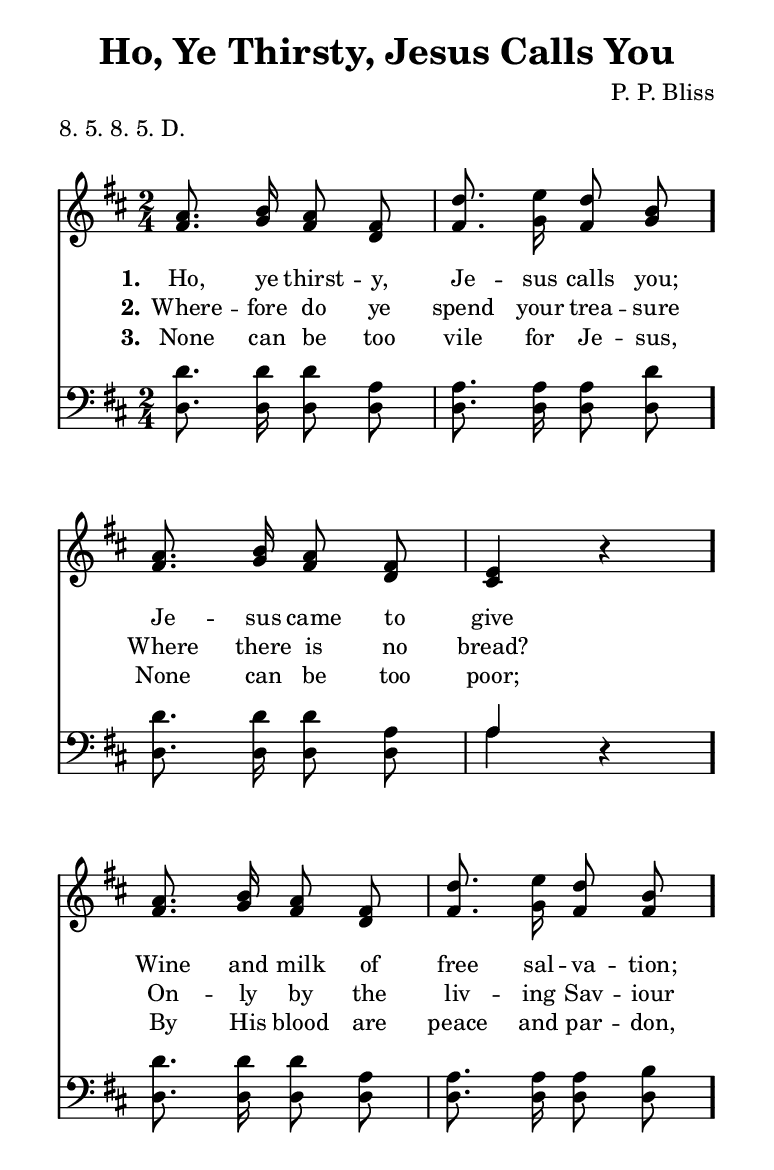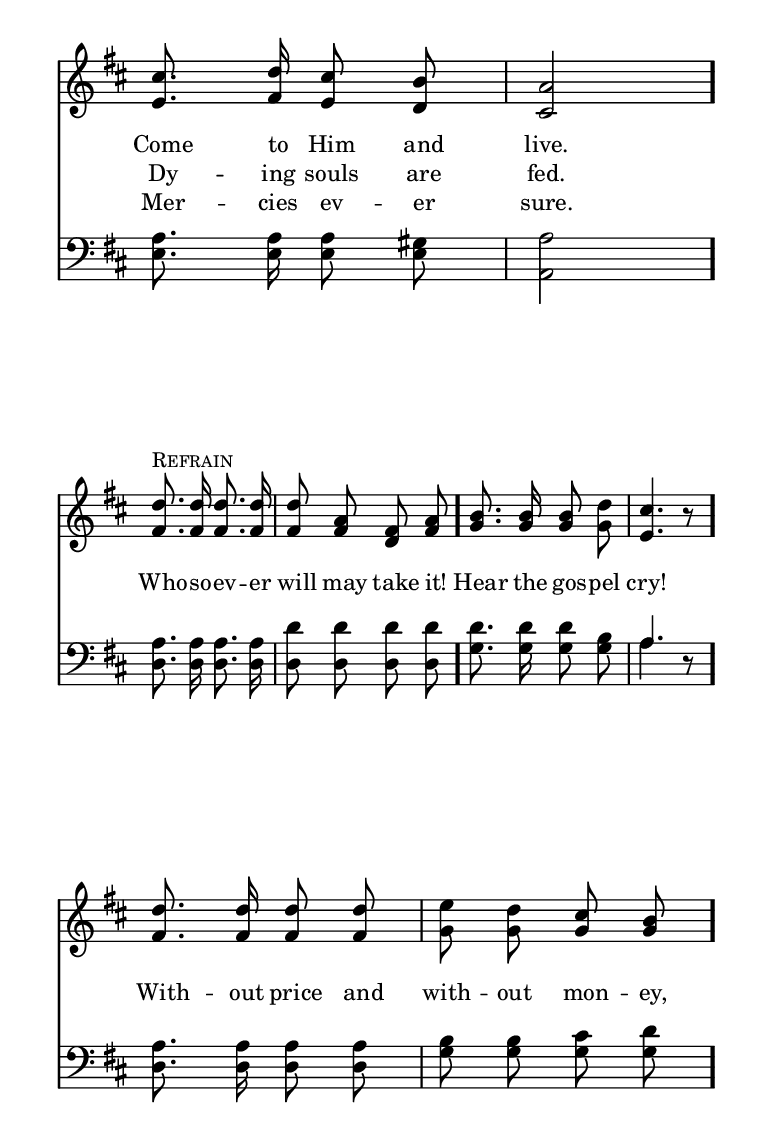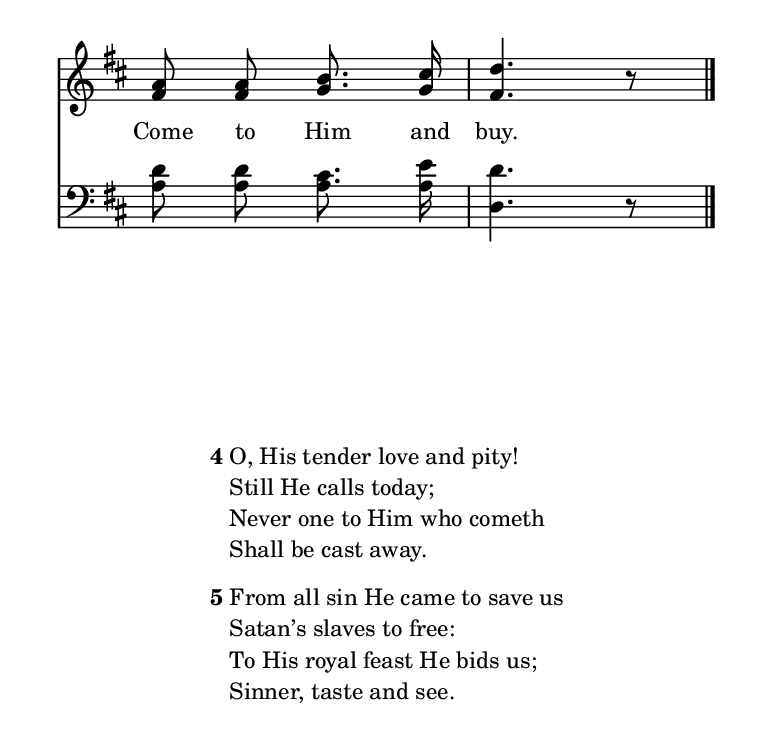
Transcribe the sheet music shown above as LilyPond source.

\include "common/global.ily"
\paper {
  \include "common/paper.ily"
  %ragged-bottom = ##t
  %ragged-last-bottom = ##t
  %systems-per-page = ##f
  %page-count = ##f
}

\header{
  hymnnumber = "94"
  title = "Ho, Ye Thirsty, Jesus Calls You"
  tunename = "Hold the Fort"
  meter = "8. 5. 8. 5. D."
  %poet = ""
  composer = "P. P. Bliss"
  %copyright = ""
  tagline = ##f
}

% for fermata in MIDI
ta = { \tempo 8=90 }
tb = { \tempo 8=45 }

patternAA = { c8. c16 c8  c8  | c8. c16 c8 c8 }
patternAB = { c8. c16 c8. c16 | c8  c8  c8 c8 }
patternAC = { c8. c16 c8  c8  | c8  c8  c8 c8 }

patternBA = { c8. c16 c8 c8 | c4 c4 }
patternBB = { c8. c16 c8 c8 | c2 }
patternBC = { c8. c16 c8 c8 | c4. c8 }
patternBD = { c8 c8 c8. c16 | c4. c8 }

global = {
  \include "common/overrides.ily"
  \override Staff.TimeSignature.style = #'numbered
  \time 2/4
  \override Score.MetronomeMark.transparent = ##t % hide all fermata changes too
  \ta
  \key d \major
  %\partial 4
  \autoBeamOff
}

notesSoprano = {
\global
\relative c'' {

  \changePitch \patternAA { a b a fis | d' e d b }
  \changePitch \patternBA { a b a fis | e r }
  \changePitch \patternAA { a b a fis | d' e d b }
  \changePitch \patternBB { cis d cis b | a }

  << s^\markup { \small \caps "Refrain" }
  \changePitch \patternAB { d d d d | d a fis a } >>
  \changePitch \patternBC { b b b d | cis r }
  \changePitch \patternAC { d d d d | e d cis b }
  \changePitch \patternBD { a a b cis | d r }

  \bar "|."

}
}

notesAlto = {
\global
\relative e' {

  \changePitch \patternAA { fis g fis d | fis g fis g }
  \changePitch \patternBA { fis g fis d | cis r }
  \changePitch \patternAA { fis g fis d | fis g fis fis }
  \changePitch \patternBB { e fis e d | cis }

  \changePitch \patternAB { fis fis fis fis | fis fis d fis }
  \changePitch \patternBC { g g g g | e r }
  \changePitch \patternAC { fis fis fis fis | g g g g }
  \changePitch \patternBD { fis fis g g | fis r }

}
}

notesTenor = {
\global
\relative a {

  \changePitch \patternAA { d d d a | a a a d }
  \changePitch \patternBA { d d d a | a r }
  \changePitch \patternAA { d d d a | a a a b }
  \changePitch \patternBB { a a a gis | a }

  \changePitch \patternAB { a a a a | d d d d }
  \changePitch \patternBC { d d d b | a r }
  \changePitch \patternAC { a a a a | b b cis d }
  \changePitch \patternBD { d d cis e | d r }

}
}

notesBass = {
\global
\relative f {

  \changePitch \patternAA { d d d d | d d d d }
  \changePitch \patternBA { d d d d | a' r }
  \changePitch \patternAA { d, d d d | d d d d }
  \changePitch \patternBB { e e e e | a, }

  \changePitch \patternAB { d d d d | d d d d }
  \changePitch \patternBC { g g g g | a r }
  \changePitch \patternAC { d, d d d | g g g g }
  \changePitch \patternBD { a a a a | d, r }

}
}

Refrain = \lyricmode {

Who -- so -- ev -- er will may take it! \bar "."
Hear the gos -- pel cry! \bar "." \break
With -- out price and with -- out mon -- ey, \bar "."
Come to Him and buy. \bar "." \break

}

wordsA = \lyricmode {
\set stanza = "1."

Ho, ye thirst -- y, Je -- sus calls you; \bar "."
Je -- sus came to give \bar "." \break
Wine and milk of free sal -- va -- tion; \bar "."
Come to Him and live. \bar "." \break

}

wordsB = \lyricmode {
\set stanza = "2."

Where -- fore do ye spend your trea -- sure
Where there is no bread?
On -- ly by the liv -- ing Sav -- iour
Dy -- ing souls are fed.

\Refrain

}

wordsC = \lyricmode {
\set stanza = "3."

None can be too vile for Je -- sus,
None can be too poor;
By His blood are peace and par -- don,
Mer -- cies ev -- er sure.

}

wordsD = \markuplist {

\line { O, His tender love and pity! }
\line { Still He calls today; }
\line { Never one to Him who cometh }
\line { Shall be cast away. }

}

wordsE = \markuplist {

\line { From all sin He came to save us }
\line { Satan’s slaves to free: }
\line { To His royal feast He bids us; }
\line { Sinner, taste and see. }

}

\score {
  \context ChoirStaff <<
    \context Staff = upper <<
      \set ChoirStaff.systemStartDelimiter = #'SystemStartBar
      \partcombine #'(2 . 9) \notesSoprano \notesAlto
      \context NullVoice = sopranos { \voiceOne << \notesSoprano >> }
      \context NullVoice = altos { \voiceTwo << \notesAlto >> }
      \context Lyrics = one   \lyricsto sopranos \wordsA
      \context Lyrics = two   \lyricsto sopranos \wordsB
      \context Lyrics = three \lyricsto sopranos \wordsC
    >>
    \context Staff = men <<
      \clef bass
      \partcombine #'(2 . 9) \notesTenor \notesBass
      \context NullVoice = tenors { \voiceOne << \notesTenor >> }
      \context NullVoice = basses { \voiceTwo << \notesBass >> }
    >>
  >>
  \layout {
    \include "common/layout.ily"
  }
  \midi{
    \include "common/midi.ily"
  }
}

\noPageBreak

\markup { \fill-line { \column {
  \line{ \bold 4 \column { \wordsD } } \combine \null \vspace #0.4
  \line{ \bold 5 \column { \wordsE } } \combine \null \vspace #0.4
} } }

\pageBreak

\version "2.19.49"  % necessary for upgrading to future LilyPond versions.

% vi:set et ts=2 sw=2 ai nocindent syntax=lilypond:
